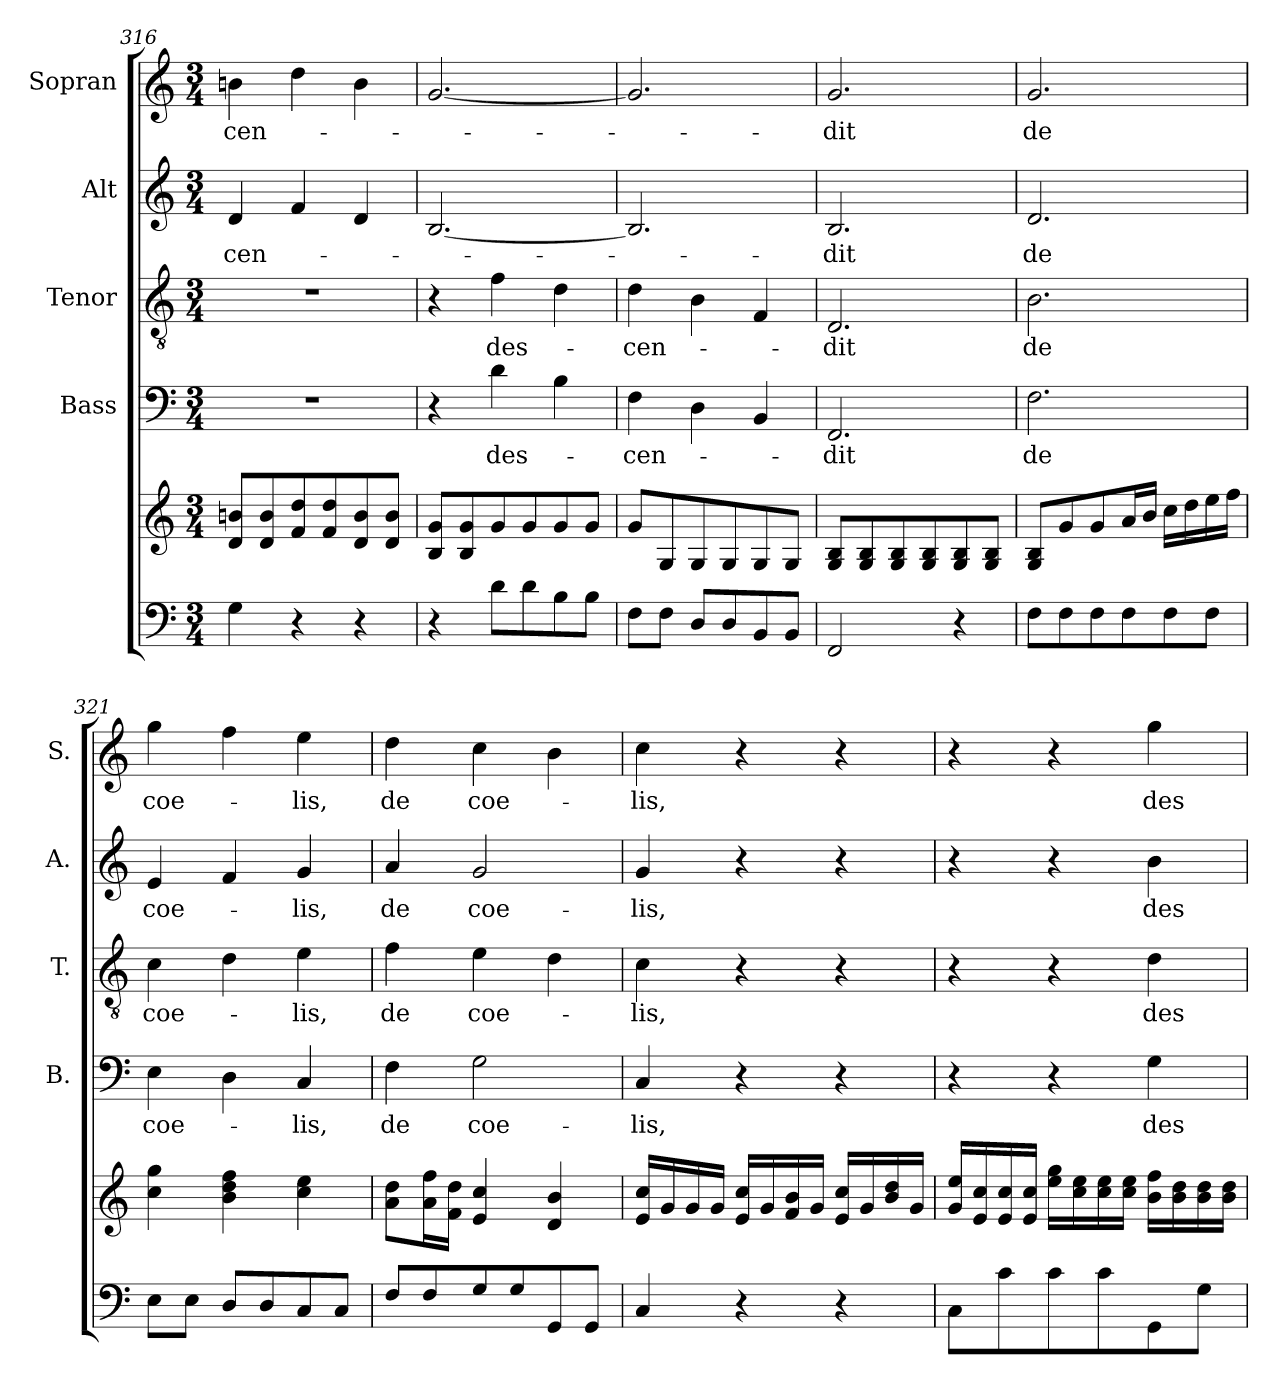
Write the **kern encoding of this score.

**kern	**kern	**kern	**text	**kern	**text	**kern	**text	**kern	**text
*part5	*part5	*part4	*part4	*part3	*part3	*part2	*part2	*part1	*part1
*staff6	*staff5	*staff4	*staff4	*staff3	*staff3	*staff2	*staff2	*staff1	*staff1
*	*	*I"Bass	*	*I"Tenor	*	*I"Alt	*	*I"Sopran	*
*	*	*I'B.	*	*I'T.	*	*I'A.	*	*I'S.	*
!!LO:PB:g=z
*clefF4	*clefG2	*clefF4	*	*clefGv2	*	*clefG2	*	*clefG2	*
*k[]	*k[]	*k[]	*	*k[]	*	*k[]	*	*k[]	*
*C:	*C:	*C:	*	*C:	*	*C:	*	*C:	*
*M3/4	*M3/4	*M3/4	*	*M3/4	*	*M3/4	*	*M3/4	*
=316	=316	=316	=316	=316	=316	=316	=316	=316	=316
!	!	!	!	!	!	!	!LO:LY:b	!	!LO:LY:b
4G\	8d/ 8bn/L	2.r	.	2.r	.	4d/	-cen-	4bn\	-cen-
.	8d/ 8b/	.	.	.	.	.	.	.	.
4r	8f/ 8dd/	.	.	.	.	4f/	.	4dd\	.
.	8f/ 8dd/	.	.	.	.	.	.	.	.
4r	8d/ 8b/	.	.	.	.	4d/	.	4b\	.
.	8d/ 8b/J	.	.	.	.	.	.	.	.
=317	=317	=317	=317	=317	=317	=317	=317	=317	=317
4r	8B/ 8g/L	4r	.	4r	.	[2.B/	.	[2.g/	.
.	8B/ 8g/	.	.	.	.	.	.	.	.
!	!	!	!LO:LY:b	!	!LO:LY:b	!	!	!	!
8d\L	8g/	4d\	des-	4f\	des-	.	.	.	.
8d\	8g/	.	.	.	.	.	.	.	.
8B\	8g/	4B\	.	4d\	.	.	.	.	.
8B\J	8g/J	.	.	.	.	.	.	.	.
=318	=318	=318	=318	=318	=318	=318	=318	=318	=318
!	!	!	!LO:LY:b	!	!LO:LY:b	!	!	!	!
8F\L	8g/L	4F\	-cen-	4d\	-cen-	2.B/]	.	2.g/]	.
8F\J	8G/	.	.	.	.	.	.	.	.
8D/L	8G/	4D\	.	4B\	.	.	.	.	.
8D/	8G/	.	.	.	.	.	.	.	.
8BB/	8G/	4BB/	.	4F/	.	.	.	.	.
8BB/J	8G/J	.	.	.	.	.	.	.	.
=319	=319	=319	=319	=319	=319	=319	=319	=319	=319
!	!	!	!LO:LY:b	!	!LO:LY:b	!	!LO:LY:b	!	!LO:LY:b
2FF/	8G/ 8B/L	2.FF/	-dit	2.D/	-dit	2.B/	-dit	2.g/	-dit
.	8G/ 8B/	.	.	.	.	.	.	.	.
.	8G/ 8B/	.	.	.	.	.	.	.	.
.	8G/ 8B/	.	.	.	.	.	.	.	.
4r	8G/ 8B/	.	.	.	.	.	.	.	.
.	8G/ 8B/J	.	.	.	.	.	.	.	.
=320	=320	=320	=320	=320	=320	=320	=320	=320	=320
!	!	!	!LO:LY:b	!	!LO:LY:b	!	!LO:LY:b	!	!LO:LY:b
8F\L	8G/ 8B/L	2.F\	de	2.B\	de	2.d/	de	2.g/	de
8F\	8g/	.	.	.	.	.	.	.	.
8F\	8g/	.	.	.	.	.	.	.	.
8F\	16a/L	.	.	.	.	.	.	.	.
.	16b/JJ	.	.	.	.	.	.	.	.
8F\	16cc\LL	.	.	.	.	.	.	.	.
.	16dd\	.	.	.	.	.	.	.	.
8F\J	16ee\	.	.	.	.	.	.	.	.
.	16ff\JJ	.	.	.	.	.	.	.	.
=321	=321	=321	=321	=321	=321	=321	=321	=321	=321
!	!	!	!LO:LY:b	!	!LO:LY:b	!	!LO:LY:b	!	!LO:LY:b
8E\L	4cc\ 4gg\	4E\	coe-	4c\	coe-	4e/	coe-	4gg\	coe-
8E\J	.	.	.	.	.	.	.	.	.
8D/L	4b\ 4dd\ 4ff\	4D\	.	4d\	.	4f/	.	4ff\	.
8D/	.	.	.	.	.	.	.	.	.
!	!	!	!LO:LY:b	!	!LO:LY:b	!	!LO:LY:b	!	!LO:LY:b
8C/	4cc\ 4ee\	4C/	-lis,	4e\	-lis,	4g/	-lis,	4ee\	-lis,
8C/J	.	.	.	.	.	.	.	.	.
!!LO:LB:g=z
=322	=322	=322	=322	=322	=322	=322	=322	=322	=322
!	!	!	!LO:LY:b	!	!LO:LY:b	!	!LO:LY:b	!	!LO:LY:b
8F/L	8a\ 8dd\L	4F\	de	4f\	de	4a/	de	4dd\	de
8F/	16a\ 16ff\L	.	.	.	.	.	.	.	.
.	16f\ 16dd\JJ	.	.	.	.	.	.	.	.
!	!	!	!LO:LY:b	!	!LO:LY:b	!	!LO:LY:b	!	!LO:LY:b
8G/	4e/ 4cc/	2G\	coe-	4e\	coe-	2g/	coe-	4cc\	coe-
8G/	.	.	.	.	.	.	.	.	.
8GG/	4d/ 4b/	.	.	4d\	.	.	.	4b\	.
8GG/J	.	.	.	.	.	.	.	.	.
=323	=323	=323	=323	=323	=323	=323	=323	=323	=323
!	!	!	!LO:LY:b	!	!LO:LY:b	!	!LO:LY:b	!	!LO:LY:b
4C/	16e/ 16cc/LL	4C/	-lis,	4c\	-lis,	4g/	-lis,	4cc\	-lis,
.	16g/	.	.	.	.	.	.	.	.
.	16g/	.	.	.	.	.	.	.	.
.	16g/JJ	.	.	.	.	.	.	.	.
4r	16e/ 16cc/LL	4r	.	4r	.	4r	.	4r	.
.	16g/	.	.	.	.	.	.	.	.
.	16f/ 16b/	.	.	.	.	.	.	.	.
.	16g/JJ	.	.	.	.	.	.	.	.
4r	16e/ 16cc/LL	4r	.	4r	.	4r	.	4r	.
.	16g/	.	.	.	.	.	.	.	.
.	16b/ 16dd/	.	.	.	.	.	.	.	.
.	16g/JJ	.	.	.	.	.	.	.	.
=324	=324	=324	=324	=324	=324	=324	=324	=324	=324
8C\L	16g/ 16ee/LL	4r	.	4r	.	4r	.	4r	.
.	16e/ 16cc/	.	.	.	.	.	.	.	.
8c\	16e/ 16cc/	.	.	.	.	.	.	.	.
.	16e/ 16cc/JJ	.	.	.	.	.	.	.	.
8c\	16ee\ 16gg\LL	4r	.	4r	.	4r	.	4r	.
.	16cc\ 16ee\	.	.	.	.	.	.	.	.
8c\	16cc\ 16ee\	.	.	.	.	.	.	.	.
.	16cc\ 16ee\JJ	.	.	.	.	.	.	.	.
!	!	!	!LO:LY:b	!	!LO:LY:b	!	!LO:LY:b	!	!LO:LY:b
8GG\	16b\ 16ff\LL	4G\	des-	4d\	des-	4b\	des-	4gg\	des-
.	16b\ 16dd\	.	.	.	.	.	.	.	.
8G\J	16b\ 16dd\	.	.	.	.	.	.	.	.
.	16b\ 16dd\JJ	.	.	.	.	.	.	.	.
=	=	=	=	=	=	=	=	=	=
*-	*-	*-	*-	*-	*-	*-	*-	*-	*-
